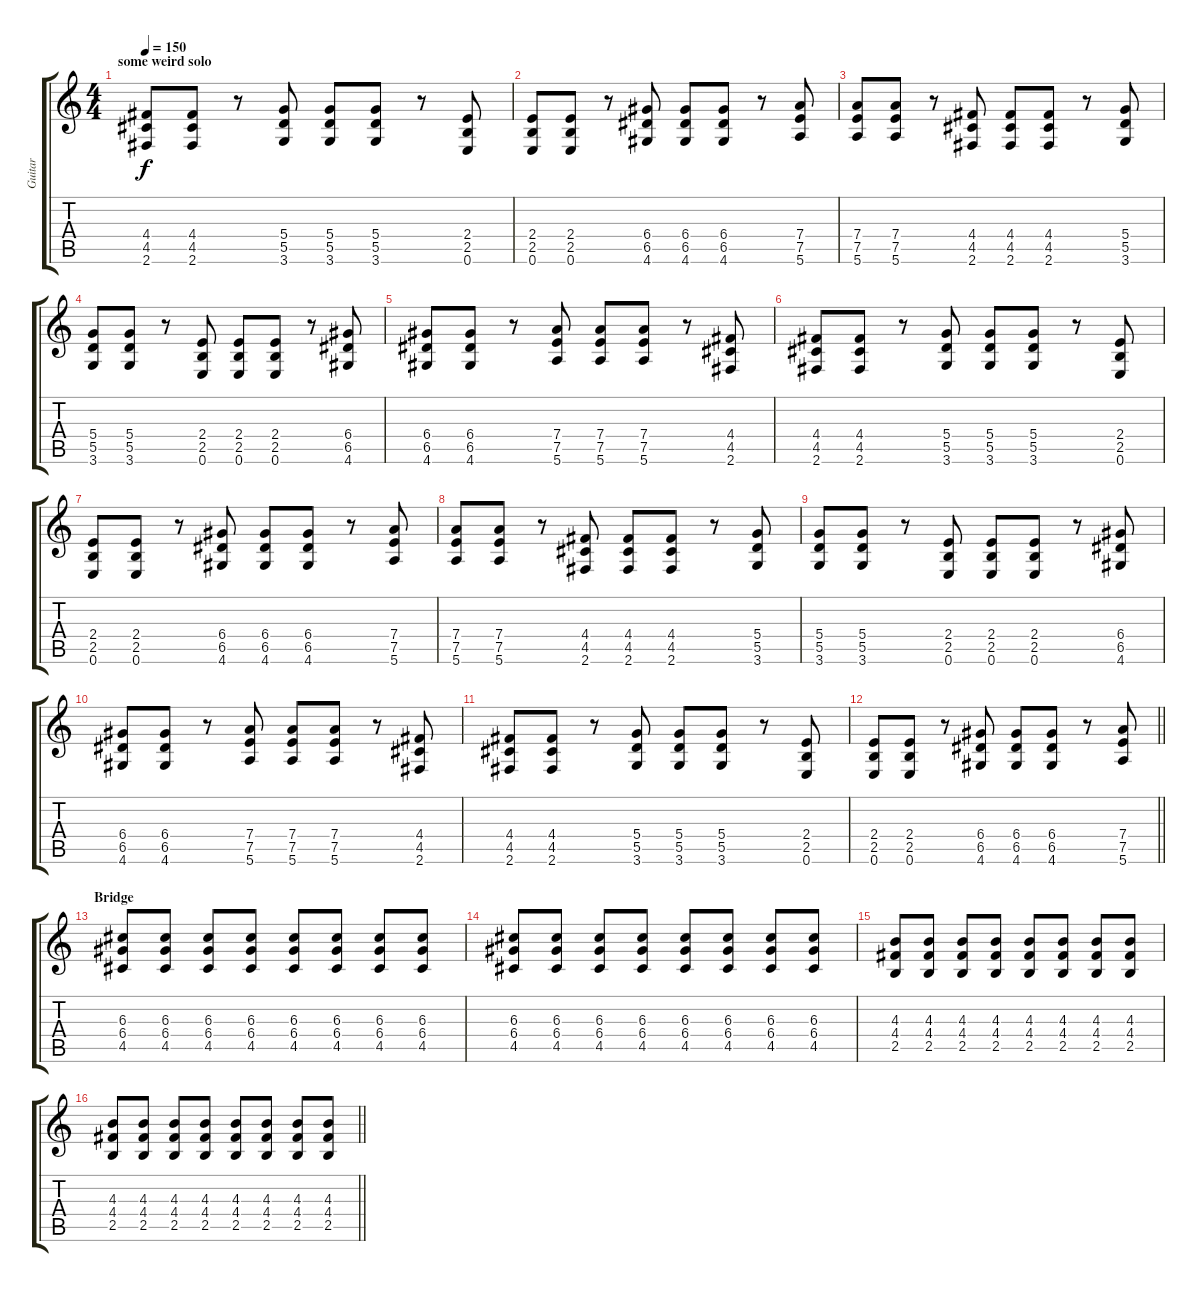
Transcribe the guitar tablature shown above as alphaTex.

\track ("Guitar" "Guitar") {instrument distortionguitar}
\staff {score tabs}
\tuning (E4 B3 G3 D3 A2 E2) {hide}
\ts (4 4)
\section ("" "some weird solo")
\tempo 150
\clef g2
\ks c
(4.4 4.5 2.6).8{dy f} (4.4 4.5 2.6).8 r.8 (5.4 5.5 3.6).8 (5.4 5.5 3.6).8 (5.4 5.5 3.6).8 r.8 (2.4 2.5 0.6).8 |
(2.4 2.5 0.6).8 (2.4 2.5 0.6).8 r.8 (6.4 6.5 4.6).8 (6.4 6.5 4.6).8 (6.4 6.5 4.6).8 r.8 (7.4 7.5 5.6).8 |
(7.4 7.5 5.6).8 (7.4 7.5 5.6).8 r.8 (4.4 4.5 2.6).8 (4.4 4.5 2.6).8 (4.4 4.5 2.6).8 r.8 (5.4 5.5 3.6).8 |
(5.4 5.5 3.6).8 (5.4 5.5 3.6).8 r.8 (2.4 2.5 0.6).8 (2.4 2.5 0.6).8 (2.4 2.5 0.6).8 r.8 (6.4 6.5 4.6).8 |
(6.4 6.5 4.6).8 (6.4 6.5 4.6).8 r.8 (7.4 7.5 5.6).8 (7.4 7.5 5.6).8 (7.4 7.5 5.6).8 r.8 (4.4 4.5 2.6).8 |
(4.4 4.5 2.6).8 (4.4 4.5 2.6).8 r.8 (5.4 5.5 3.6).8 (5.4 5.5 3.6).8 (5.4 5.5 3.6).8 r.8 (2.4 2.5 0.6).8 |
(2.4 2.5 0.6).8 (2.4 2.5 0.6).8 r.8 (6.4 6.5 4.6).8 (6.4 6.5 4.6).8 (6.4 6.5 4.6).8 r.8 (7.4 7.5 5.6).8 |
(7.4 7.5 5.6).8 (7.4 7.5 5.6).8 r.8 (4.4 4.5 2.6).8 (4.4 4.5 2.6).8 (4.4 4.5 2.6).8 r.8 (5.4 5.5 3.6).8 |
(5.4 5.5 3.6).8 (5.4 5.5 3.6).8 r.8 (2.4 2.5 0.6).8 (2.4 2.5 0.6).8 (2.4 2.5 0.6).8 r.8 (6.4 6.5 4.6).8 |
(6.4 6.5 4.6).8 (6.4 6.5 4.6).8 r.8 (7.4 7.5 5.6).8 (7.4 7.5 5.6).8 (7.4 7.5 5.6).8 r.8 (4.4 4.5 2.6).8 |
(4.4 4.5 2.6).8 (4.4 4.5 2.6).8 r.8 (5.4 5.5 3.6).8 (5.4 5.5 3.6).8 (5.4 5.5 3.6).8 r.8 (2.4 2.5 0.6).8 |
\barLineRight lightlight
(2.4 2.5 0.6).8 (2.4 2.5 0.6).8 r.8 (6.4 6.5 4.6).8 (6.4 6.5 4.6).8 (6.4 6.5 4.6).8 r.8 (7.4 7.5 5.6).8 |
\section ("" "Bridge")
(6.3 6.4 4.5).8 (6.3 6.4 4.5).8 (6.3 6.4 4.5).8 (6.3 6.4 4.5).8 (6.3 6.4 4.5).8 (6.3 6.4 4.5).8 (6.3 6.4 4.5).8 (6.3 6.4 4.5).8 |
(6.3 6.4 4.5).8 (6.3 6.4 4.5).8 (6.3 6.4 4.5).8 (6.3 6.4 4.5).8 (6.3 6.4 4.5).8 (6.3 6.4 4.5).8 (6.3 6.4 4.5).8 (6.3 6.4 4.5).8 |
(4.3 4.4 2.5).8 (4.3 4.4 2.5).8 (4.3 4.4 2.5).8 (4.3 4.4 2.5).8 (4.3 4.4 2.5).8 (4.3 4.4 2.5).8 (4.3 4.4 2.5).8 (4.3 4.4 2.5).8 |
\barLineRight lightlight
(4.3 4.4 2.5).8 (4.3 4.4 2.5).8 (4.3 4.4 2.5).8 (4.3 4.4 2.5).8 (4.3 4.4 2.5).8 (4.3 4.4 2.5).8 (4.3 4.4 2.5).8 (4.3 4.4 2.5).8
